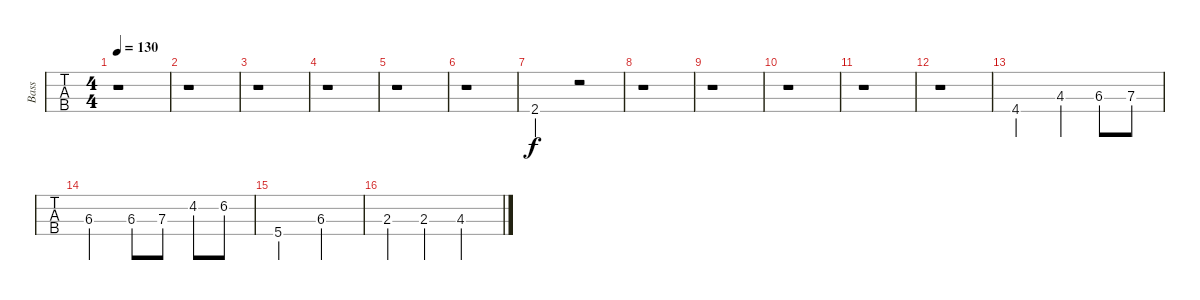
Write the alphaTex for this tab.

\track ("Bass" "Bass") {instrument electricbasspick}
\staff {tabs}
\tuning (Eb2 Bb1 F1 C1) {hide}
\ts (4 4)
\tempo 130
\clef f4
\ks c
r.1{dy f instrument electricbasspick} |
r.1 |
r.1 |
r.1 |
r.1 |
r.1 |
2.4.2 r.2 |
r.1 |
r.1 |
r.1 |
r.1 |
r.1 |
4.4.2 4.3.4 6.3.8 7.3.8 |
6.3.2 6.3.8 7.3.8 4.2.8 6.2.8 |
5.4.2 6.3.2 |
2.3.4 2.3.4 4.3.2
